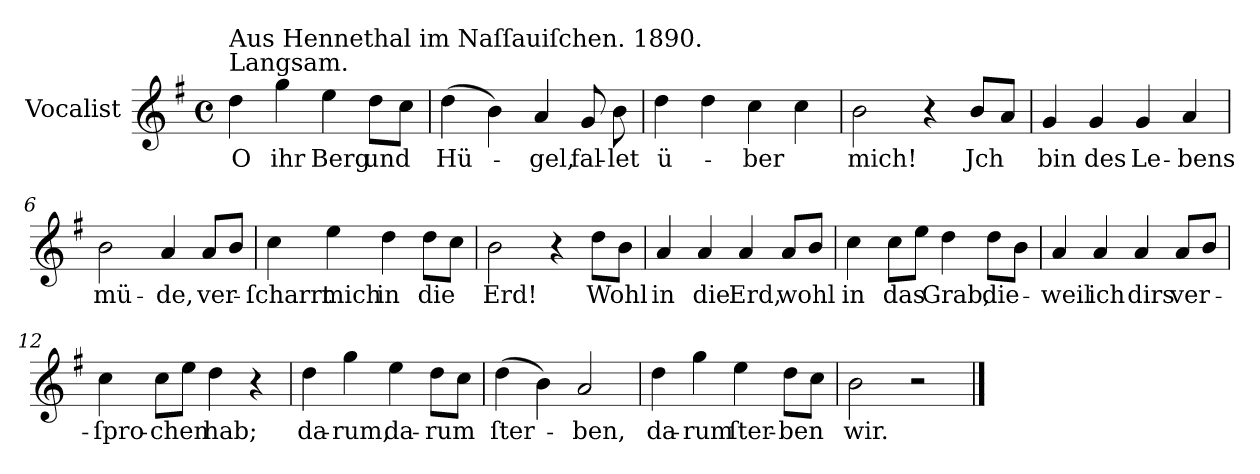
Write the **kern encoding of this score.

**kern	**text
*part1	*part1
*staff1	*staff1
*I"Vocalist	*
*k[f#]	*
*G:	*
*M4/4	*
*met(c)	*
=1	=1
!LO:TX:a:t=Langsam.	!
!LO:TX:a:t=Aus Hennethal im Naſſauiſchen. 1890.	!
4dd	O
4gg	ihr
4ee	Berg
8ddL	und
8ccJ	.
=2	=2
(4dd	Hü-
4b)	.
4a	-gel,
8g	fal-
8b	-let
=3	=3
4dd	ü-
4dd	.
4cc	-ber
4cc	.
=4	=4
2b	mich!
4r	.
8bL	Jch
8aJ	.
=5	=5
4g	bin
4g	des
4g	Le-
4a	-bens
=6	=6
2b	mü-
4a	-de,
8aL	ver-
8bJ	.
=7	=7
4cc	-ſcharrt
4ee	mich
4dd	in
8ddL	die
8ccJ	.
=8	=8
2b	Erd!
4r	.
8ddL	Wohl
8bJ	.
=9	=9
4a	in
4a	die
4a	Erd,
8aL	wohl
8bJ	.
=10	=10
4cc	in
8ccL	das
8eeJ	.
4dd	Grab,
8ddL	die-
8bJ	.
=11	=11
4a	-weil
4a	ich
4a	dirs
8aL	ver-
8bJ	.
=12	=12
4cc	-ſpro-
8ccL	-chen
8eeJ	.
4dd	hab;
4r	.
=13	=13
4dd	da-
4gg	-rum,
4ee	da-
8ddL	-rum
8ccJ	.
=14	=14
(4dd	ſter-
4b)	.
2a	-ben,
=15	=15
4dd	da-
4gg	-rum
4ee	ſter-
8ddL	-ben
8ccJ	.
=16	=16
2b	wir.
2r	.
==	==
*-	*-
